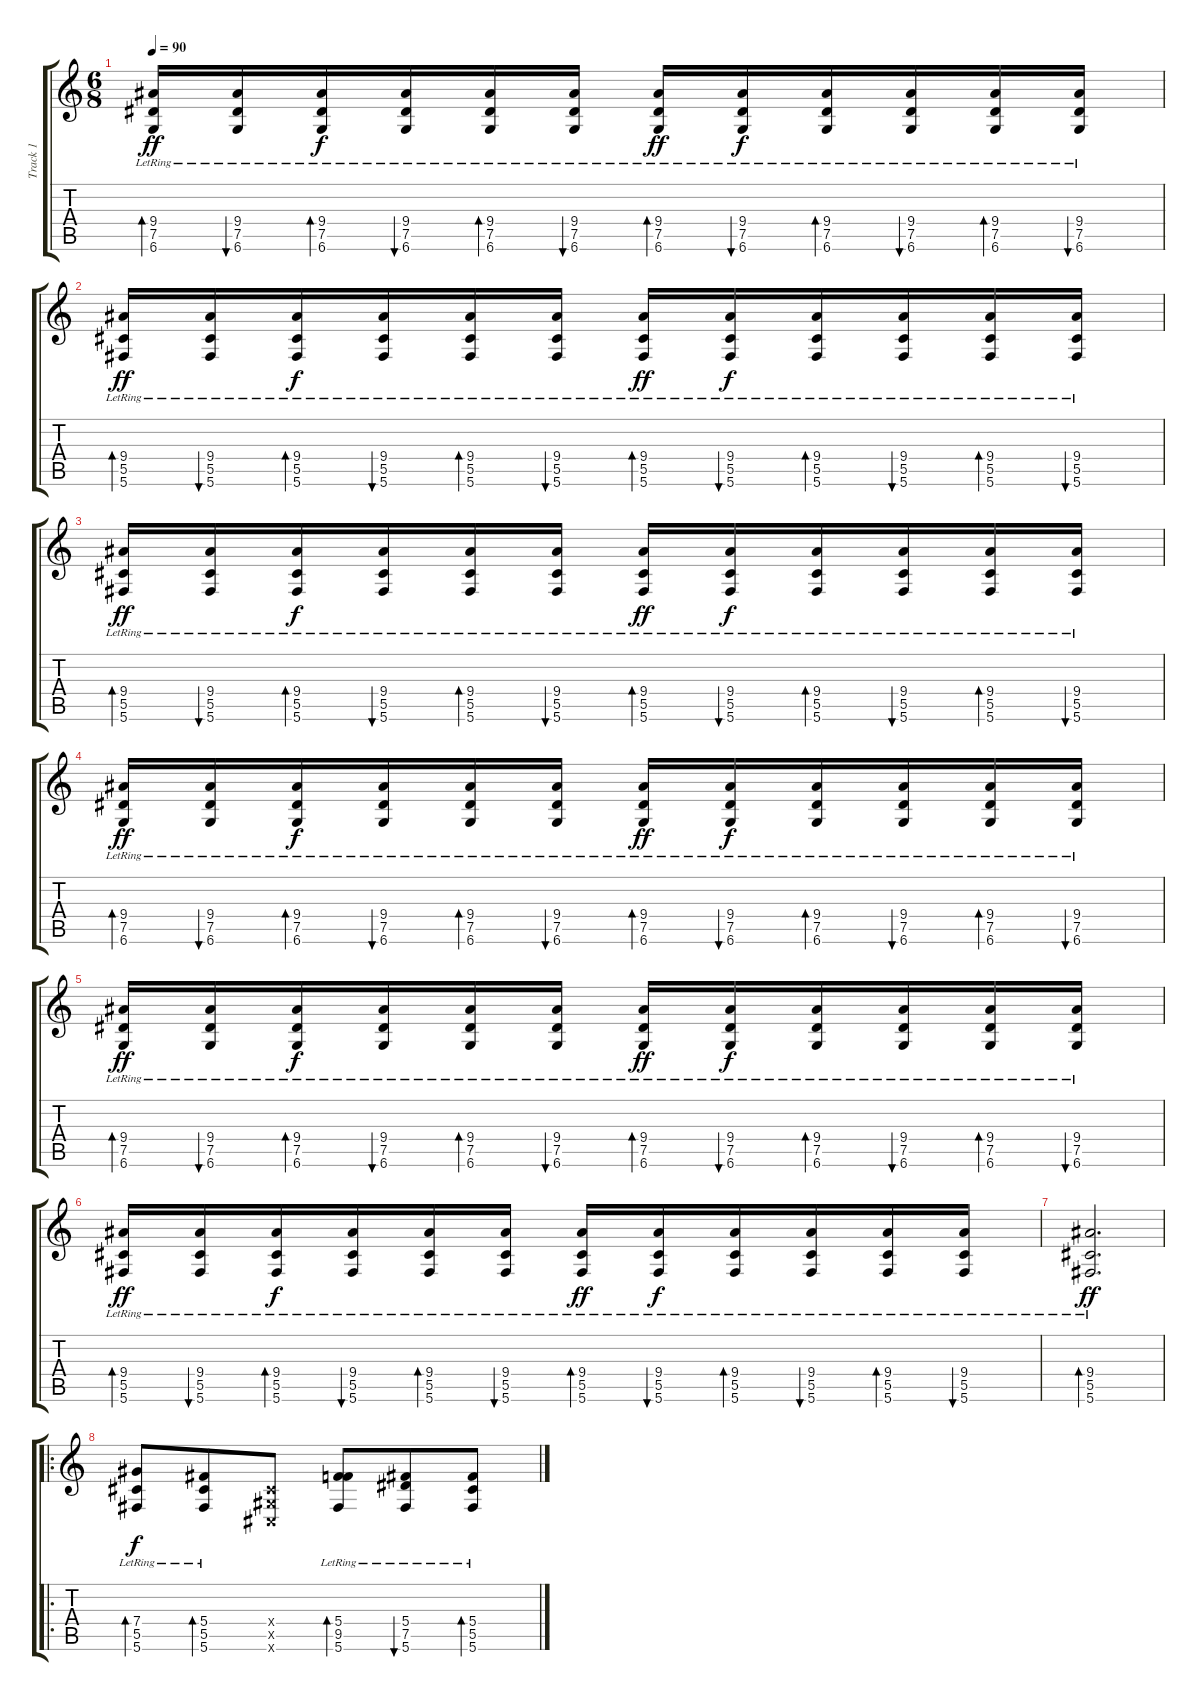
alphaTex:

\track ("Track 1" "Track 1") {instrument acousticguitarsteel}
\staff {score tabs}
\tuning (Eb4 Bb3 Gb3 Db3 Ab2 Db2) {hide}
\ts (6 8)
\tempo 90
\clef g2
\ks c
(9.4{lr} 7.5{lr} 6.6{lr}).16{bd 120 dy ff} (9.4{lr} 7.5{lr} 6.6{lr}).16{bu 60} (9.4 7.5{lr} 6.6{lr}).16{bd 60 dy f} (9.4 7.5{lr} 6.6{lr}).16{bu 60} (9.4 7.5{lr} 6.6{lr}).16{bd 60} (9.4 7.5{lr} 6.6{lr}).16{bu 60} (9.4{lr} 7.5{lr} 6.6{lr}).16{bd 60 dy ff} (9.4{lr} 7.5{lr} 6.6{lr}).16{bu 60 dy f} (9.4 7.5{lr} 6.6{lr}).16{bd 60} (9.4 7.5{lr} 6.6{lr}).16{bu 60} (9.4 7.5{lr} 6.6{lr}).16{bd 60} (9.4 7.5{lr} 6.6{lr}).16{bu 60} |
(9.4{lr} 5.5{lr} 5.6{lr}).16{bd 120 dy ff} (9.4{lr} 5.5{lr} 5.6{lr}).16{bu 60} (9.4 5.5{lr} 5.6{lr}).16{bd 60 dy f} (9.4 5.5{lr} 5.6{lr}).16{bu 60} (9.4 5.5{lr} 5.6{lr}).16{bd 60} (9.4 5.5{lr} 5.6{lr}).16{bu 60} (9.4{lr} 5.5{lr} 5.6{lr}).16{bd 60 dy ff} (9.4{lr} 5.5{lr} 5.6{lr}).16{bu 60 dy f} (9.4 5.5{lr} 5.6{lr}).16{bd 60} (9.4 5.5{lr} 5.6{lr}).16{bu 60} (9.4 5.5{lr} 5.6{lr}).16{bd 60} (9.4 5.5{lr} 5.6{lr}).16{bu 60} |
(9.4{lr} 5.5{lr} 5.6{lr}).16{bd 120 dy ff} (9.4{lr} 5.5{lr} 5.6{lr}).16{bu 60} (9.4 5.5{lr} 5.6{lr}).16{bd 60 dy f} (9.4 5.5{lr} 5.6{lr}).16{bu 60} (9.4 5.5{lr} 5.6{lr}).16{bd 60} (9.4 5.5{lr} 5.6{lr}).16{bu 60} (9.4{lr} 5.5{lr} 5.6{lr}).16{bd 60 dy ff} (9.4{lr} 5.5{lr} 5.6{lr}).16{bu 60 dy f} (9.4 5.5{lr} 5.6{lr}).16{bd 60} (9.4 5.5{lr} 5.6{lr}).16{bu 60} (9.4 5.5{lr} 5.6{lr}).16{bd 60} (9.4 5.5{lr} 5.6{lr}).16{bu 60} |
(9.4{lr} 7.5{lr} 6.6{lr}).16{bd 120 dy ff} (9.4{lr} 7.5{lr} 6.6{lr}).16{bu 60} (9.4 7.5{lr} 6.6{lr}).16{bd 60 dy f} (9.4 7.5{lr} 6.6{lr}).16{bu 60} (9.4 7.5{lr} 6.6{lr}).16{bd 60} (9.4 7.5{lr} 6.6{lr}).16{bu 60} (9.4{lr} 7.5{lr} 6.6{lr}).16{bd 60 dy ff} (9.4{lr} 7.5{lr} 6.6{lr}).16{bu 60 dy f} (9.4 7.5{lr} 6.6{lr}).16{bd 60} (9.4 7.5{lr} 6.6{lr}).16{bu 60} (9.4 7.5{lr} 6.6{lr}).16{bd 60} (9.4 7.5{lr} 6.6{lr}).16{bu 60} |
(9.4{lr} 7.5{lr} 6.6{lr}).16{bd 120 dy ff} (9.4{lr} 7.5{lr} 6.6{lr}).16{bu 60} (9.4 7.5{lr} 6.6{lr}).16{bd 60 dy f} (9.4 7.5{lr} 6.6{lr}).16{bu 60} (9.4 7.5{lr} 6.6{lr}).16{bd 60} (9.4 7.5{lr} 6.6{lr}).16{bu 60} (9.4{lr} 7.5{lr} 6.6{lr}).16{bd 60 dy ff} (9.4{lr} 7.5{lr} 6.6{lr}).16{bu 60 dy f} (9.4 7.5{lr} 6.6{lr}).16{bd 60} (9.4 7.5{lr} 6.6{lr}).16{bu 60} (9.4 7.5{lr} 6.6{lr}).16{bd 60} (9.4 7.5{lr} 6.6{lr}).16{bu 60} |
(9.4{lr} 5.5{lr} 5.6{lr}).16{bd 120 dy ff} (9.4{lr} 5.5{lr} 5.6{lr}).16{bu 60} (9.4 5.5{lr} 5.6{lr}).16{bd 60 dy f} (9.4 5.5{lr} 5.6{lr}).16{bu 60} (9.4 5.5{lr} 5.6{lr}).16{bd 60} (9.4 5.5{lr} 5.6{lr}).16{bu 60} (9.4{lr} 5.5{lr} 5.6{lr}).16{bd 60 dy ff} (9.4{lr} 5.5{lr} 5.6{lr}).16{bu 60 dy f} (9.4 5.5{lr} 5.6{lr}).16{bd 60} (9.4 5.5{lr} 5.6{lr}).16{bu 60} (9.4 5.5{lr} 5.6{lr}).16{bd 60} (9.4 5.5{lr} 5.6{lr}).16{bu 60} |
(9.4{lr} 5.5{lr} 5.6{lr}).2{d bd 120 dy ff} |
\ro
(7.4{lr} 5.5{lr} 5.6{lr}).8{bd 60 dy f} (5.4{lr} 5.5{lr} 5.6{lr}).8{bd 60} (0.4{x} 0.5{x} 0.6{x}).8 (5.4{lr} 9.5{lr} 5.6{lr}).8{bd 60} (5.4{lr} 7.5{lr} 5.6{lr}).8{bu 60} (5.4{lr} 5.5{lr} 5.6{lr}).8{bd 60}
